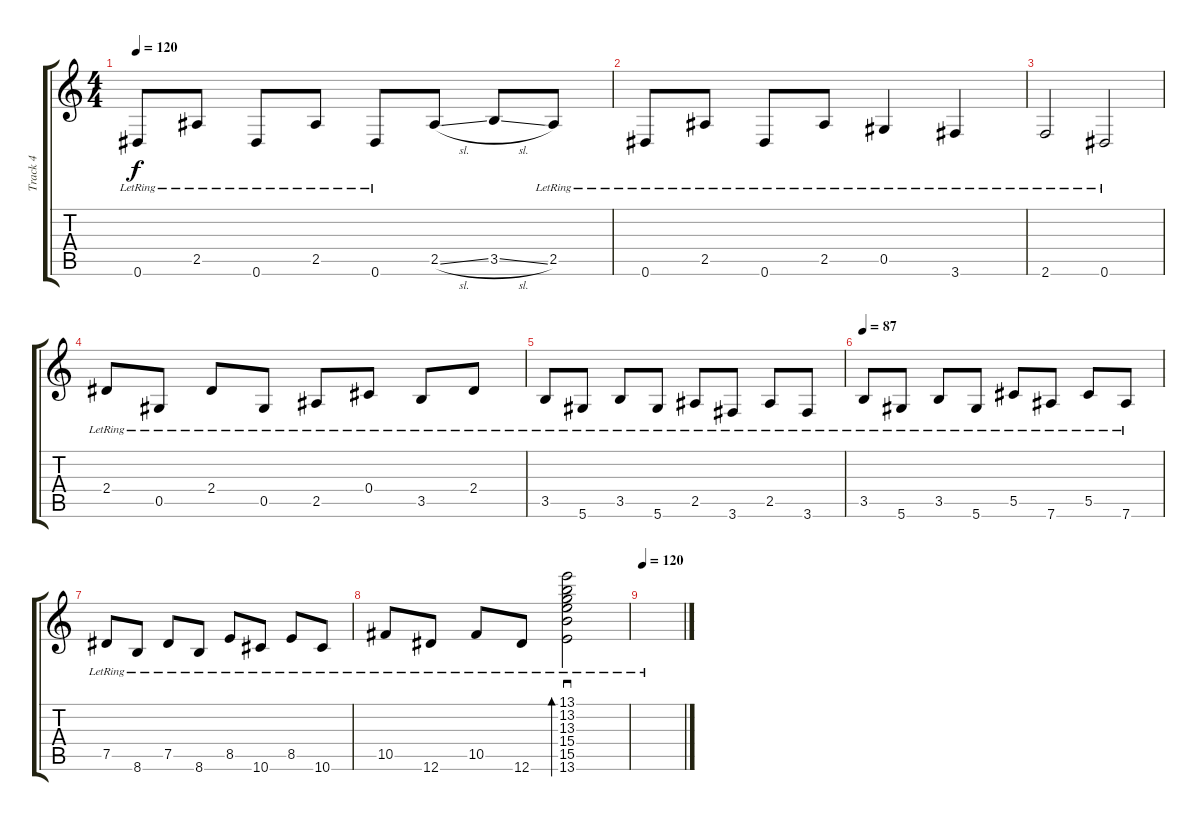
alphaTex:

\track ("Track 4" "Track 4") {instrument acousticguitarnylon}
\staff {score tabs}
\tuning (Eb4 Bb3 Gb3 Db3 Ab2 Eb2) {hide}
\ts (4 4)
\tempo 120
\clef g2
\ks c
0.6{lr}.8{dy f} 2.5{lr}.8 0.6{lr}.8 2.5{lr}.8 0.6{lr}.8 2.5{sl}.8 3.5{sl}.8 2.5{lr}.8 |
0.6{lr}.8 2.5{lr}.8 0.6{lr}.8 2.5{lr}.8 0.5{lr}.4 3.6{lr}.4 |
2.6{lr}.2 0.6{lr}.2 |
2.4{lr}.8 0.5{lr}.8 2.4{lr}.8 0.5{lr}.8 2.5{lr}.8 0.4{lr}.8 3.5{lr}.8 2.4{lr}.8 |
3.5{lr}.8 5.6{lr}.8 3.5{lr}.8 5.6{lr}.8 2.5{lr}.8 3.6{lr}.8 2.5{lr}.8 3.6{lr}.8 |
\tempo 87
3.5{lr}.8 5.6{lr}.8 3.5{lr}.8 5.6{lr}.8 5.5{lr}.8 7.6{lr}.8 5.5{lr}.8 7.6{lr}.8 |
7.5{lr}.8 8.6{lr}.8 7.5{lr}.8 8.6{lr}.8 8.5{lr}.8 10.6{lr}.8 8.5{lr}.8 10.6{lr}.8 |
10.5{lr}.8 12.6{lr}.8 10.5{lr}.8 12.6{lr}.8 (13.1{lr} 13.2{lr} 13.3{lr} 15.4{lr} 15.5{lr} 13.6{lr}).2{sd bd 240} |
\tempo 120
